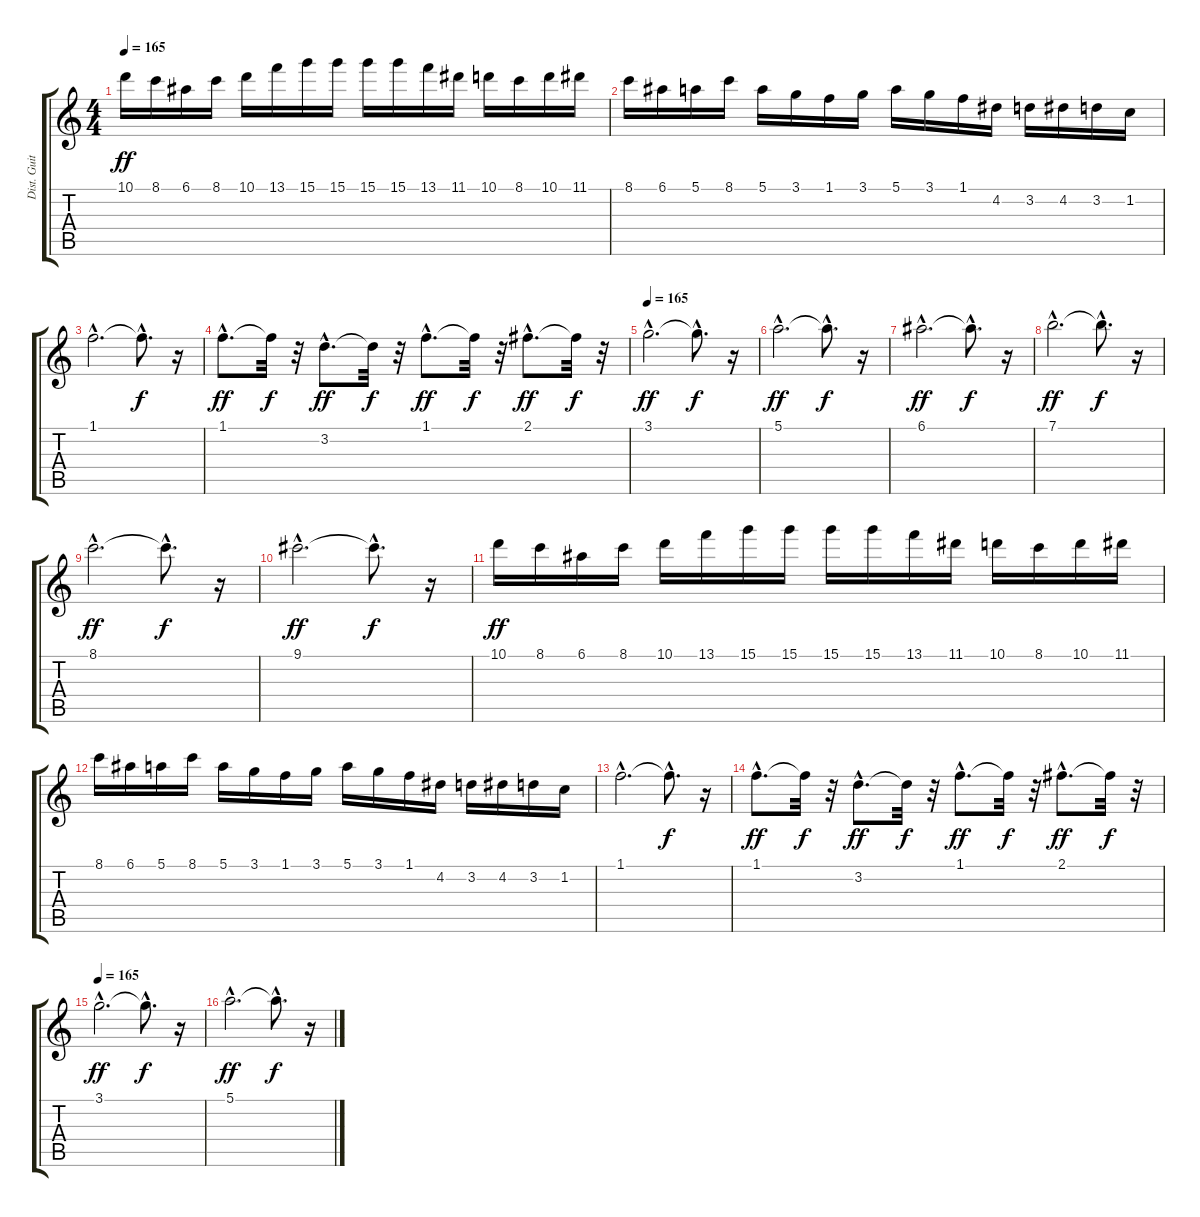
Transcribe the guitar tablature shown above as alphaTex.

\track ("Dist. Guitar 1" "Dist. Guit") {instrument distortionguitar}
\staff {score tabs}
\tuning (E4 B3 G3 D3 A2 E2) {hide}
\ts (4 4)
\tempo 165
\clef g2
\ks c
10.1.16{dy ff} 8.1.16 6.1.16 8.1.16 10.1.16 13.1.16 15.1.16 15.1.16 15.1.16 15.1.16 13.1.16 11.1.16 10.1.16 8.1.16 10.1.16 11.1.16 |
8.1.16 6.1.16 5.1.16 8.1.16 5.1.16 3.1.16 1.1.16 3.1.16 5.1.16 3.1.16 1.1.16 4.2.16 3.2.16 4.2.16 3.2.16 1.2.16 |
1.1{hac}.2{d} 1.1{hac t}.8{d dy f} r.16 |
1.1{hac}.8{d dy ff} 1.1{t}.32{dy f} r.32 3.2{hac}.8{d dy ff} 3.2{t}.32{dy f} r.32 1.1{hac}.8{d dy ff} 1.1{t}.32{dy f} r.32 2.1{hac}.8{d dy ff} 2.1{t}.32{dy f} r.32 |
\tempo 165
3.1{hac}.2{d dy ff instrument distortionguitar} 3.1{hac t}.8{d dy f} r.16 |
5.1{hac}.2{d dy ff} 5.1{hac t}.8{d dy f} r.16 |
6.1{hac}.2{d dy ff} 6.1{hac t}.8{d dy f} r.16 |
7.1{hac}.2{d dy ff} 7.1{hac t}.8{d dy f} r.16 |
8.1{hac}.2{d dy ff} 8.1{hac t}.8{d dy f} r.16 |
9.1{hac}.2{d dy ff} 9.1{hac t}.8{d dy f} r.16 |
10.1.16{dy ff} 8.1.16 6.1.16 8.1.16 10.1.16 13.1.16 15.1.16 15.1.16 15.1.16 15.1.16 13.1.16 11.1.16 10.1.16 8.1.16 10.1.16 11.1.16 |
8.1.16 6.1.16 5.1.16 8.1.16 5.1.16 3.1.16 1.1.16 3.1.16 5.1.16 3.1.16 1.1.16 4.2.16 3.2.16 4.2.16 3.2.16 1.2.16 |
1.1{hac}.2{d} 1.1{hac t}.8{d dy f} r.16 |
1.1{hac}.8{d dy ff} 1.1{t}.32{dy f} r.32 3.2{hac}.8{d dy ff} 3.2{t}.32{dy f} r.32 1.1{hac}.8{d dy ff} 1.1{t}.32{dy f} r.32 2.1{hac}.8{d dy ff} 2.1{t}.32{dy f} r.32 |
\tempo 165
3.1{hac}.2{d dy ff instrument distortionguitar} 3.1{hac t}.8{d dy f} r.16 |
5.1{hac}.2{d dy ff} 5.1{hac t}.8{d dy f} r.16
